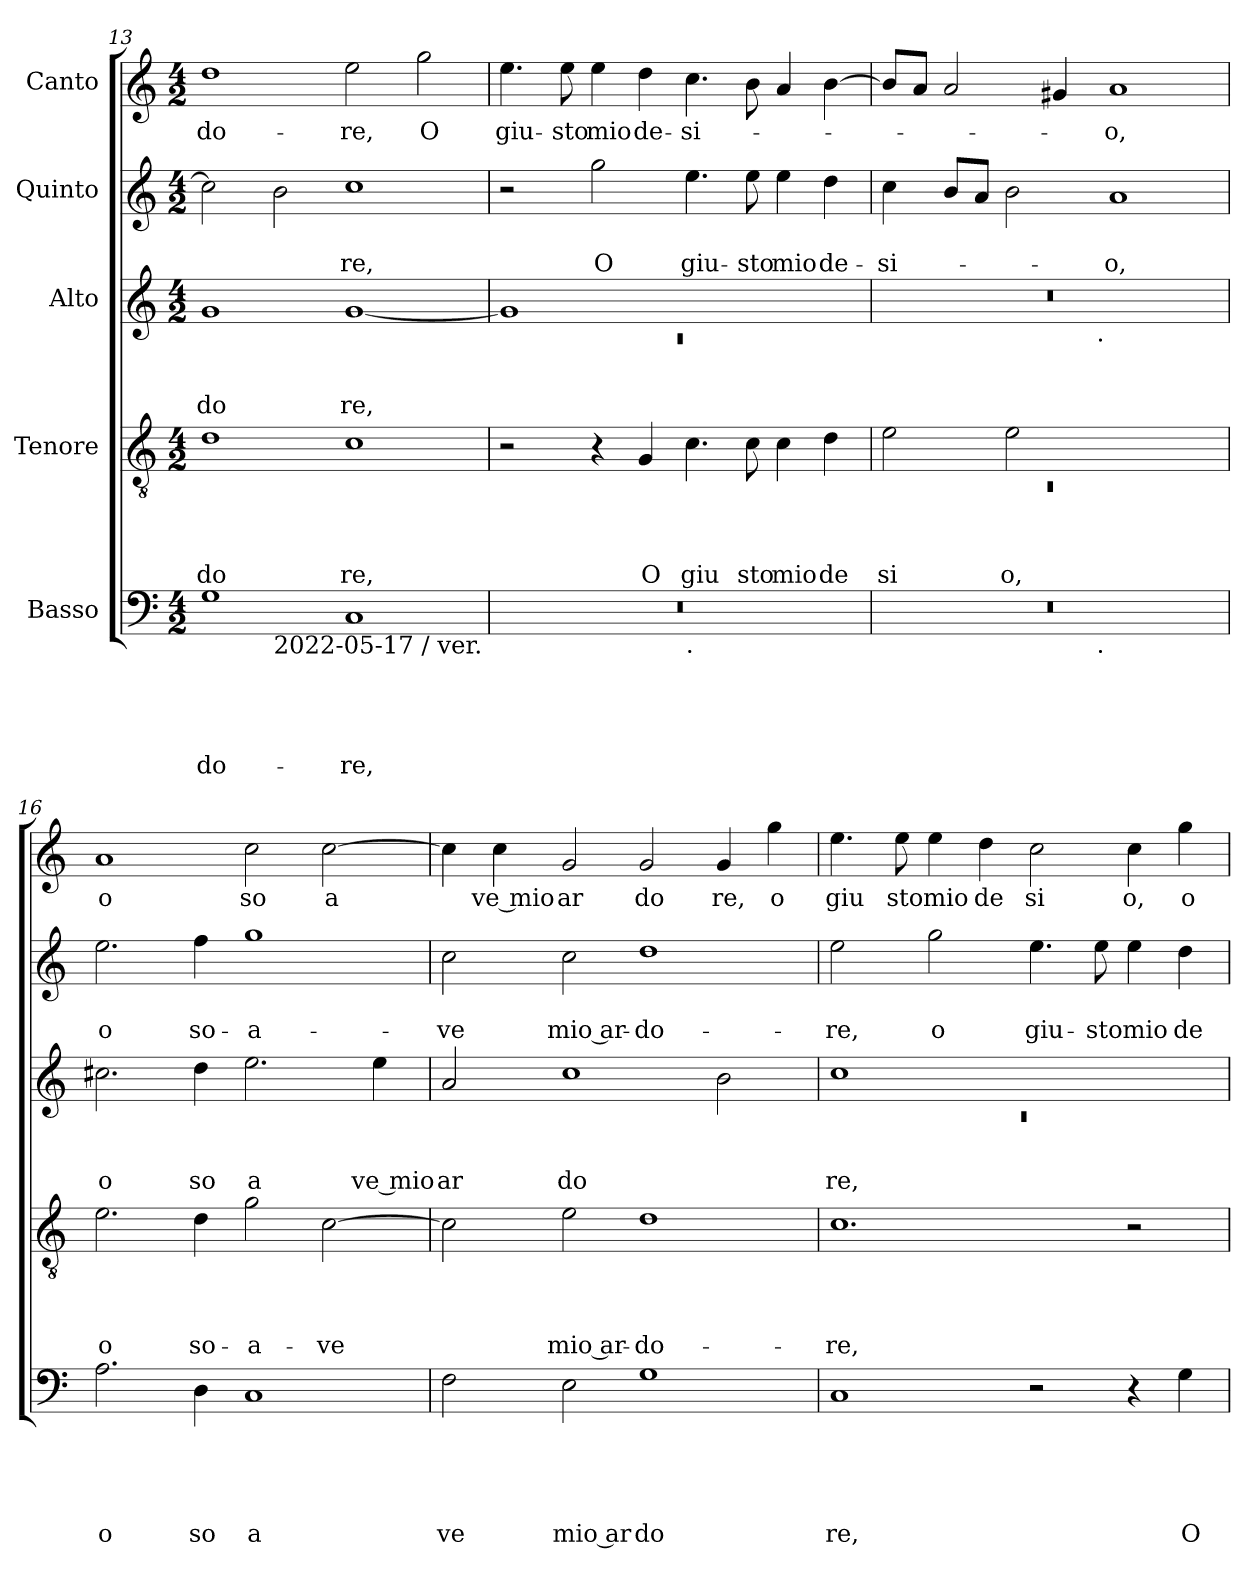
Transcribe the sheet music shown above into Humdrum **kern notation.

**kern	**text	**text	**text	**text	**text	**kern	**text	**text	**text	**text	**kern	**text	**text	**text	**kern	**text	**text	**kern	**text
*part5	*part5	*part5	*part5	*part5	*part5	*part4	*part4	*part4	*part4	*part4	*part3	*part3	*part3	*part3	*part2	*part2	*part2	*part1	*part1
*staff5	*staff5	*staff5	*staff5	*staff5	*staff5	*staff4	*staff4	*staff4	*staff4	*staff4	*staff3	*staff3	*staff3	*staff3	*staff2	*staff2	*staff2	*staff1	*staff1
*I"Basso	*	*	*	*	*	*I"Tenore	*	*	*	*	*I"Alto	*	*	*	*I"Quinto	*	*	*I"Canto	*
*clefF4	*	*	*	*	*	*clefGv2	*	*	*	*	*clefG2	*	*	*	*clefG2	*	*	*clefG2	*
*k[]	*	*	*	*	*	*k[]	*	*	*	*	*k[]	*	*	*	*k[]	*	*	*k[]	*
*C:	*	*	*	*	*	*C:	*	*	*	*	*C:	*	*	*	*C:	*	*	*C:	*
*M4/2	*	*	*	*	*	*M4/2	*	*	*	*	*M4/2	*	*	*	*M4/2	*	*	*M4/2	*
=13	=13	=13	=13	=13	=13	=13	=13	=13	=13	=13	=13	=13	=13	=13	=13	=13	=13	=13	=13
!	!	!	!	!	!LO:LY:b	!	!	!	!	!LO:LY:b	!	!	!	!LO:LY:b	!	!	!	!	!LO:LY:b
*^	*	*	*	*	*	*	*	*	*	*	*	*	*	*	*	*	*	*	*
1G	2ryy	.	.	.	.	-do-	1d	.	.	.	do	1g	.	.	do	2cc\]	.	.	1dd	-do-
!	!LO:TX:b:t=2022-05-17 / ver.	!	!	!	!	!	!	!	!	!	!	!	!	!	!	!	!	!	!	!
.	1.ryy	.	.	.	.	.	.	.	.	.	.	.	.	.	.	2b\	.	.	.	.
!	!	!	!	!	!	!LO:LY:b	!	!	!	!	!LO:LY:b	!	!	!	!LO:LY:b	!	!	!LO:LY:b	!	!LO:LY:b
1C	.	.	.	.	.	-re,	1c	.	.	.	re,	[<1g	.	.	re,	1cc	.	-re,	2ee\	-re,
!	!	!	!	!	!	!	!	!	!	!	!	!	!	!	!	!	!	!	!	!LO:LY:b
.	.	.	.	.	.	.	.	.	.	.	.	.	.	.	.	.	.	.	2gg\	O
=14	=14	=14	=14	=14	=14	=14	=14	=14	=14	=14	=14	=14	=14	=14	=14	=14	=14	=14	=14	=14
*	*	*	*	*	*	*	*	*	*	*	*	*^	*	*	*	*	*	*	*	*
!	!	!	!	!	!	!	!	!	!	!	!	!	!LO:N:vis=1	!	!	!	!	!	!	!	!LO:LY:b
0r	1ryy	.	.	.	.	.	2r	.	.	.	.	1g]	0rc	.	.	.	2r	.	.	4.ee\	giu-
!	!	!	!	!	!	!	!	!	!	!	!	!	!	!	!	!	!	!	!	!	!LO:LY:b
.	.	.	.	.	.	.	.	.	.	.	.	.	.	.	.	.	.	.	.	8ee\	-sto
!	!	!	!	!	!	!	!	!	!	!	!	!	!	!	!	!	!	!	!LO:LY:b	!	!LO:LY:b
.	.	.	.	.	.	.	4r	.	.	.	.	.	.	.	.	.	2gg\	.	O	4ee\	mio
!	!	!	!	!	!	!	!	!	!	!	!LO:LY:b	!	!	!	!	!	!	!	!	!	!LO:LY:b
.	.	.	.	.	.	.	4G/	.	.	.	O	.	.	.	.	.	.	.	.	4dd\	de-
!	!LO:TX:b:t=.	!	!	!	!	!	!	!	!	!	!	!	!	!	!	!	!	!	!	!	!
!	!	!	!	!	!	!	!	!	!	!	!LO:LY:b	!	!	!	!	!	!	!	!LO:LY:b	!	!LO:LY:b
.	1ryy	.	.	.	.	.	4.c\	.	.	.	giu	1ryy	.	.	.	.	4.ee\	.	giu-	4.cc\	-si-
!	!	!	!	!	!	!	!	!	!	!	!LO:LY:b	!	!	!	!	!	!	!	!LO:LY:b	!	!
.	.	.	.	.	.	.	8c\	.	.	.	sto	.	.	.	.	.	8ee\	.	-sto	8b\	.
!	!	!	!	!	!	!	!	!	!	!	!LO:LY:b	!	!	!	!	!	!	!	!LO:LY:b	!	!
.	.	.	.	.	.	.	4c\	.	.	.	mio	.	.	.	.	.	4ee\	.	mio	4a/	.
!	!	!	!	!	!	!	!	!	!	!	!LO:LY:b	!	!	!	!	!	!	!	!LO:LY:b	!	!
.	.	.	.	.	.	.	4d\	.	.	.	de	.	.	.	.	.	4dd\	.	de-	[<4b\	.
=15	=15	=15	=15	=15	=15	=15	=15	=15	=15	=15	=15	=15	=15	=15	=15	=15	=15	=15	=15	=15	=15
*	*	*	*	*	*	*	*^	*	*	*	*	*	*	*	*	*	*	*	*	*	*
!	!	!	!	!	!	!	!	!LO:N:vis=1	!	!	!	!LO:LY:b	!	!	!	!	!	!	!	!LO:LY:b	!	!
0r	2ryy	.	.	.	.	.	2e\	0rC	.	.	.	si	0r	2ryy	.	.	.	4cc\	.	-si-	8b/L]	.
.	.	.	.	.	.	.	.	.	.	.	.	.	.	.	.	.	.	.	.	.	8a/J	.
.	.	.	.	.	.	.	.	.	.	.	.	.	.	.	.	.	.	8b/L	.	.	2a/	.
.	.	.	.	.	.	.	.	.	.	.	.	.	.	.	.	.	.	8a/J	.	.	.	.
!	!	!	!	!	!	!	!	!	!	!	!	!LO:LY:b	!	!	!	!	!	!	!	!	!	!
.	4...ryy	.	.	.	.	.	2e\	.	.	.	.	o,	.	4...ryy	.	.	.	2b\	.	.	.	.
.	.	.	.	.	.	.	.	.	.	.	.	.	.	.	.	.	.	.	.	.	4g#X/	.
!	!	!	!	!	!	!	!	!	!	!	!	!	!	!LO:TX:b:t=.	!	!	!	!	!	!	!	!
!	!LO:TX:b:t=.	!	!	!	!	!	!	!	!	!	!	!	!	!	!	!	!	!	!	!	!	!
.	1ryy	.	.	.	.	.	.	.	.	.	.	.	.	1ryy	.	.	.	.	.	.	.	.
!	!	!	!	!	!	!	!	!	!	!	!	!	!	!	!	!	!	!	!	!LO:LY:b	!	!LO:LY:b
.	.	.	.	.	.	.	1ryy	.	.	.	.	.	.	.	.	.	.	1a	.	-o,	1a	-o,
.	32ryy	.	.	.	.	.	.	.	.	.	.	.	.	32ryy	.	.	.	.	.	.	.	.
!!LO:PB:g=z
=16	=16	=16	=16	=16	=16	=16	=16	=16	=16	=16	=16	=16	=16	=16	=16	=16	=16	=16	=16	=16	=16	=16
!	!	!	!	!	!	!LO:LY:b	!	!	!	!	!	!LO:LY:b	!	!	!	!	!LO:LY:b	!	!	!LO:LY:b	!	!LO:LY:b
*v	*v	*	*	*	*	*	*	*	*	*	*	*	*v	*v	*	*	*	*	*	*	*	*
*	*	*	*	*	*	*v	*v	*	*	*	*	*	*	*	*	*	*	*	*	*
2.A\	.	.	.	.	o	2.e\	.	.	.	o	2.cc#X\	.	.	o	2.ee\	.	o	1a	o
!	!	!	!	!	!LO:LY:b	!	!	!	!	!LO:LY:b	!	!	!	!LO:LY:b	!	!	!LO:LY:b	!	!
4D\	.	.	.	.	so	4d\	.	.	.	so-	4dd\	.	.	so	4ff\	.	so-	.	.
!	!	!	!	!	!LO:LY:b	!	!	!	!	!LO:LY:b	!	!	!	!LO:LY:b	!	!	!LO:LY:b	!	!LO:LY:b
1C	.	.	.	.	a	2g\	.	.	.	-a-	2.ee\	.	.	a	1gg	.	-a-	2cc\	so
!	!	!	!	!	!	!	!	!	!	!LO:LY:b	!	!	!	!	!	!	!	!	!LO:LY:b
.	.	.	.	.	.	[>2c\	.	.	.	-ve	.	.	.	.	.	.	.	[>2cc\	a
!	!	!	!	!	!	!	!	!	!	!	!	!	!	!LO:LY:b	!	!	!	!	!
.	.	.	.	.	.	.	.	.	.	.	4ee\	.	.	ve mio	.	.	.	.	.
=17	=17	=17	=17	=17	=17	=17	=17	=17	=17	=17	=17	=17	=17	=17	=17	=17	=17	=17	=17
!	!	!	!	!	!LO:LY:b	!	!	!	!	!	!	!	!	!LO:LY:b	!	!	!LO:LY:b	!	!
2F\	.	.	.	.	ve	2c\]	.	.	.	.	2a/	.	.	ar	2cc\	.	-ve	4cc\]	.
!	!	!	!	!	!	!	!	!	!	!	!	!	!	!	!	!	!	!	!LO:LY:b
.	.	.	.	.	.	.	.	.	.	.	.	.	.	.	.	.	.	4cc\	ve mio
!	!	!	!	!	!LO:LY:b:rj	!	!	!	!	!LO:LY:b:rj	!	!	!	!LO:LY:b	!	!	!LO:LY:b:rj	!	!LO:LY:b
2E\	.	.	.	.	mio ar	2e\	.	.	.	mio ar-	1cc	.	.	do	2cc\	.	mio ar-	2g/	ar
!	!	!	!	!	!LO:LY:b	!	!	!	!	!LO:LY:b	!	!	!	!	!	!	!LO:LY:b	!	!LO:LY:b
1G	.	.	.	.	do	1d	.	.	.	-do-	.	.	.	.	1dd	.	-do-	2g/	do
!	!	!	!	!	!	!	!	!	!	!	!	!	!	!	!	!	!	!	!LO:LY:b
.	.	.	.	.	.	.	.	.	.	.	2b\	.	.	.	.	.	.	4g/	re,
!	!	!	!	!	!	!	!	!	!	!	!	!	!	!	!	!	!	!	!LO:LY:b
.	.	.	.	.	.	.	.	.	.	.	.	.	.	.	.	.	.	4gg\	o
=18	=18	=18	=18	=18	=18	=18	=18	=18	=18	=18	=18	=18	=18	=18	=18	=18	=18	=18	=18
*	*	*	*	*	*	*	*	*	*	*	*^	*	*	*	*	*	*	*	*
!	!	!	!	!	!LO:LY:b	!	!	!	!	!LO:LY:b	!	!LO:N:vis=1	!	!	!LO:LY:b	!	!	!LO:LY:b	!	!LO:LY:b
1C	.	.	.	.	re,	1.c	.	.	.	-re,	1cc	0rc	.	.	re,	2ee\	.	-re,	4.ee\	giu
!	!	!	!	!	!	!	!	!	!	!	!	!	!	!	!	!	!	!	!	!LO:LY:b
.	.	.	.	.	.	.	.	.	.	.	.	.	.	.	.	.	.	.	8ee>\	sto
!	!	!	!	!	!	!	!	!	!	!	!	!	!	!	!	!	!	!LO:LY:b	!	!LO:LY:b
.	.	.	.	.	.	.	.	.	.	.	.	.	.	.	.	2gg\	.	o	4ee\	mio
!	!	!	!	!	!	!	!	!	!	!	!	!	!	!	!	!	!	!	!	!LO:LY:b
.	.	.	.	.	.	.	.	.	.	.	.	.	.	.	.	.	.	.	4dd\	de
!	!	!	!	!	!	!	!	!	!	!	!	!	!	!	!	!	!	!LO:LY:b	!	!LO:LY:b
2r	.	.	.	.	.	.	.	.	.	.	1ryy	.	.	.	.	4.ee\	.	giu-	2cc\	si
!	!	!	!	!	!	!	!	!	!	!	!	!	!	!	!	!	!	!LO:LY:b	!	!
.	.	.	.	.	.	.	.	.	.	.	.	.	.	.	.	8ee\	.	-sto	.	.
!	!	!	!	!	!	!	!	!	!	!	!	!	!	!	!	!	!	!LO:LY:b	!	!LO:LY:b
4r	.	.	.	.	.	2r	.	.	.	.	.	.	.	.	.	4ee\	.	mio	4cc\	o,
!	!	!	!	!	!LO:LY:b	!	!	!	!	!	!	!	!	!	!	!	!	!LO:LY:b	!	!LO:LY:b
4G\	.	.	.	.	O	.	.	.	.	.	.	.	.	.	.	4dd\	.	de-	4gg\	o
*	*	*	*	*	*	*	*	*	*	*	*v	*v	*	*	*	*	*	*	*	*
=	=	=	=	=	=	=	=	=	=	=	=	=	=	=	=	=	=	=	=
*-	*-	*-	*-	*-	*-	*-	*-	*-	*-	*-	*-	*-	*-	*-	*-	*-	*-	*-	*-
